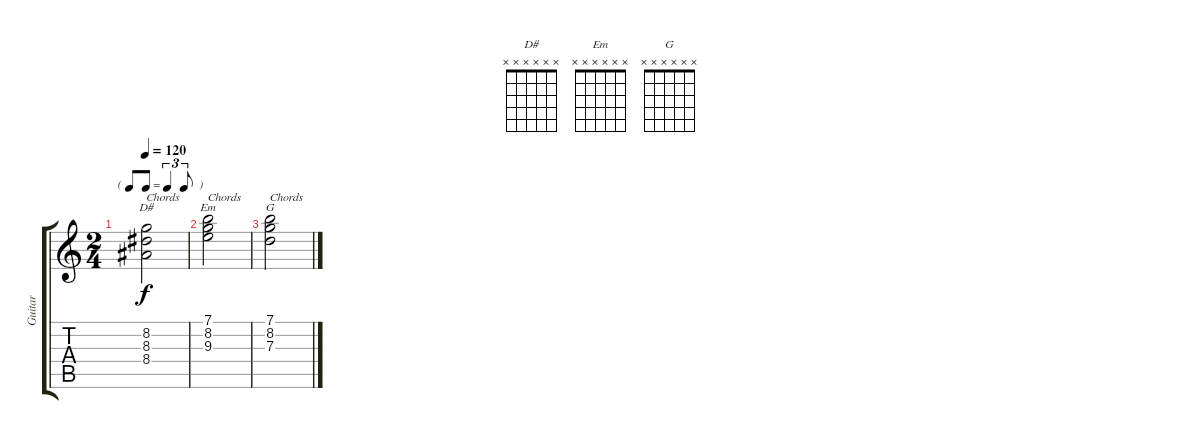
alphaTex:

\track ("Guitar" "Guitar") {instrument overdrivenguitar}
\staff {score tabs}
\tuning (E4 B3 G3 D3 A2 E2) {hide}
\chord ("D#" x x x x x x)
\chord ("Em" x x x x x x)
\chord ("G" x x x x x x)
\ts (2 4)
\tf triplet8th
\tempo 120
\clef g2
\ks c
(8.2 8.3 8.4).2{ch "D#" txt "Chords" dy f} |
(7.1 8.2 9.3).2{ch "Em" txt "Chords"} |
(7.1 8.2 7.3).2{ch "G" txt "Chords"}
